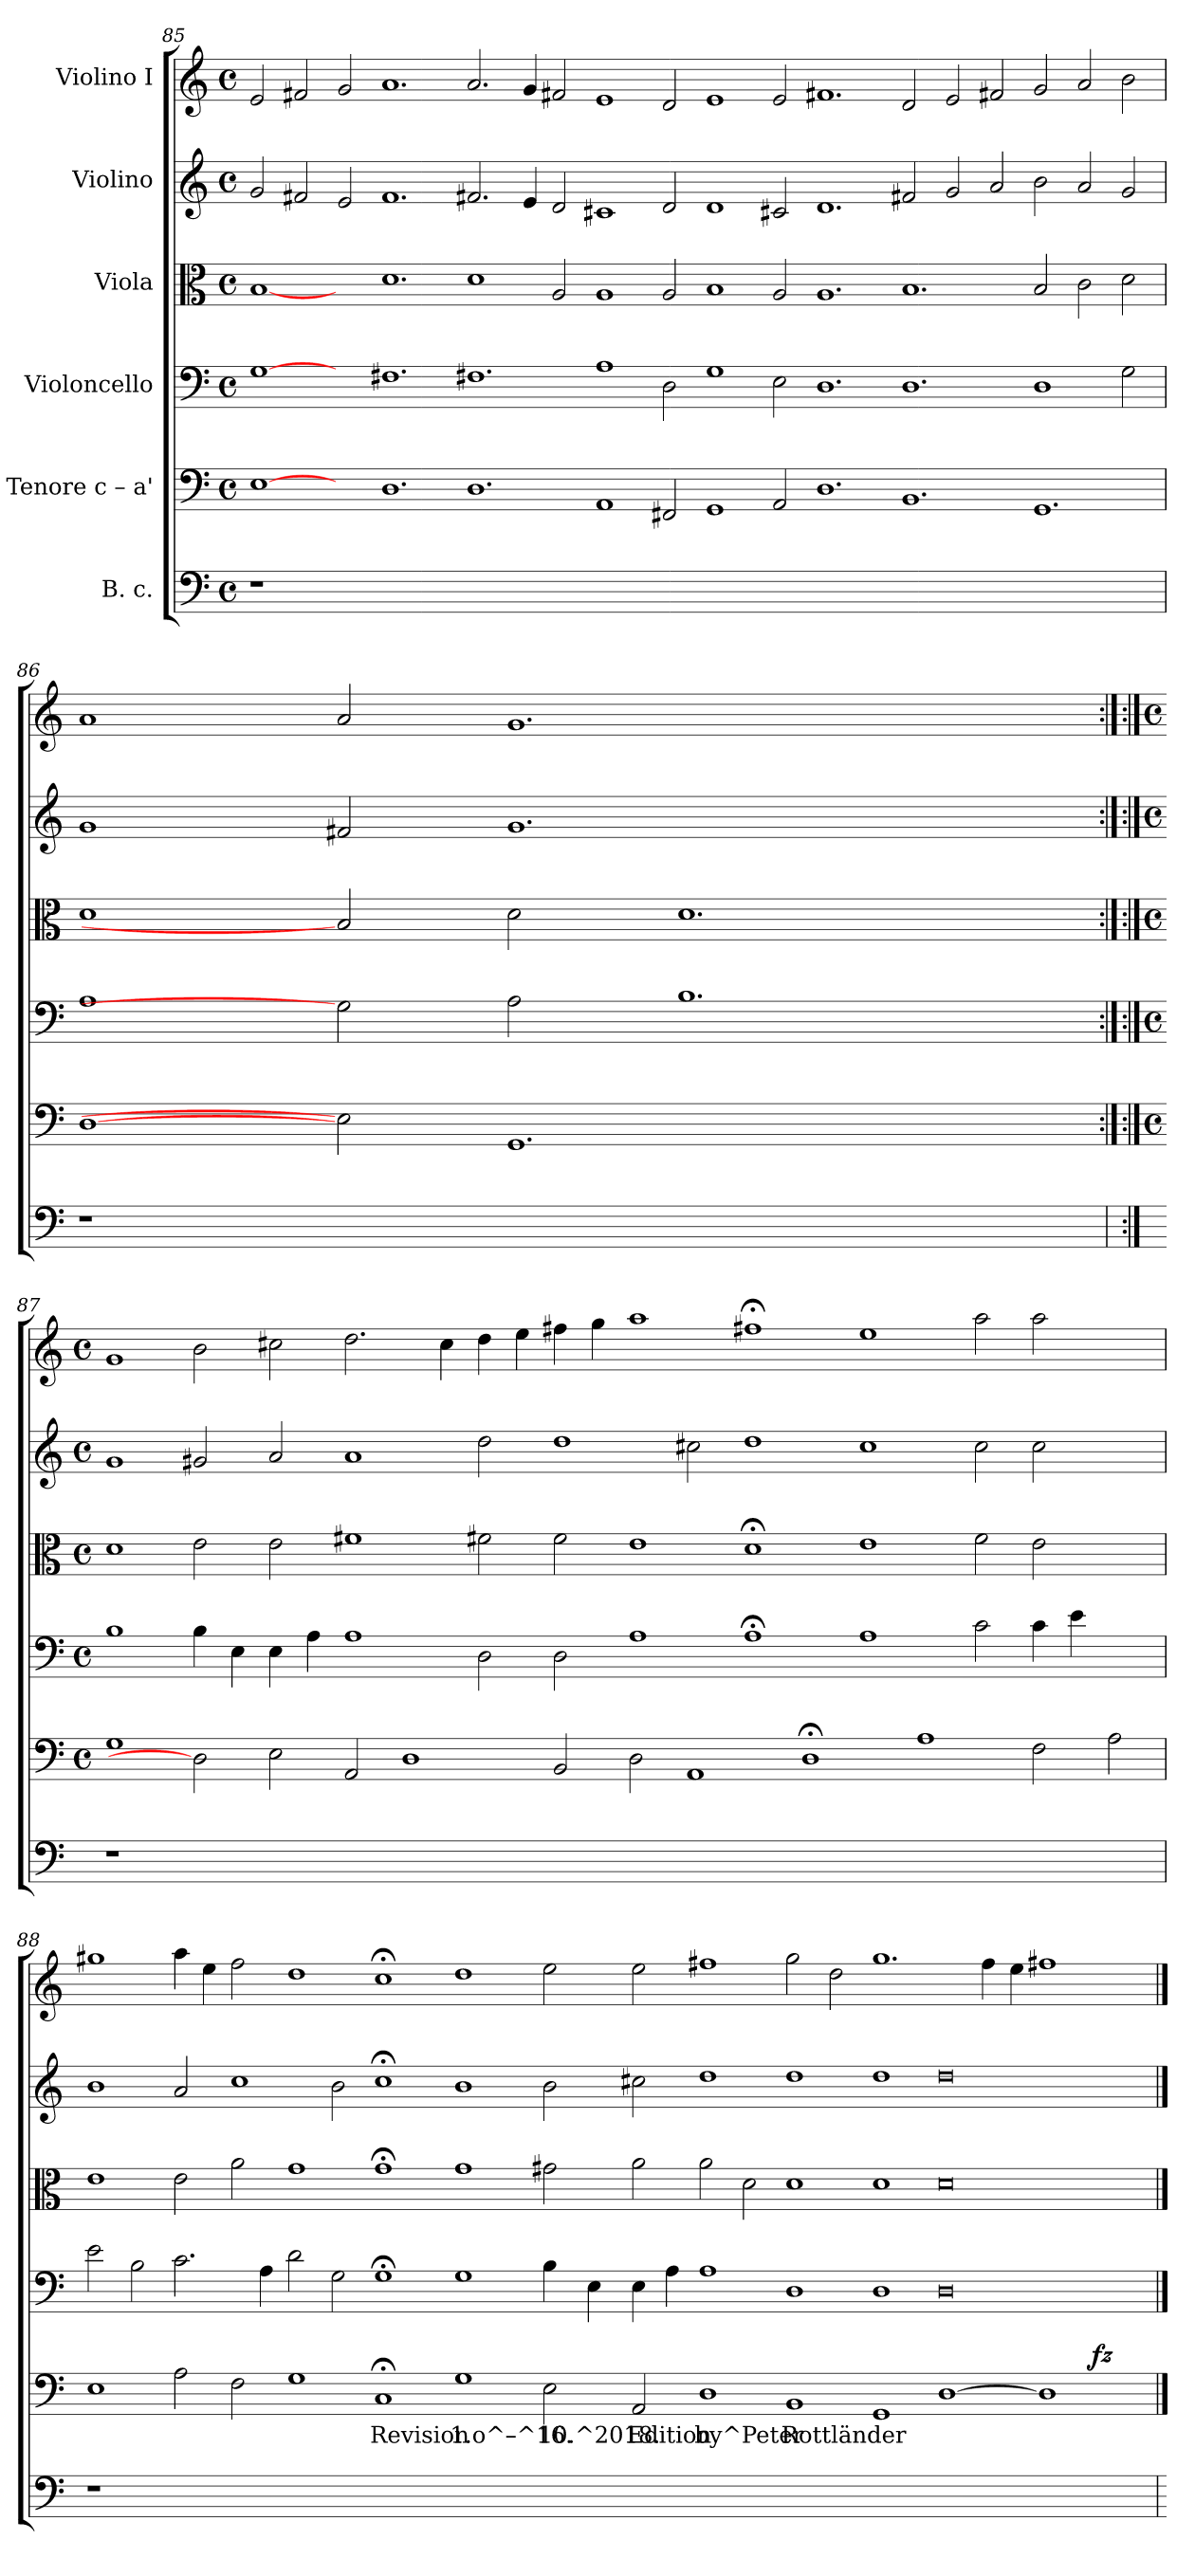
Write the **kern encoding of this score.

**kern	**kern	**text	**dynam	**kern	**kern	**kern	**kern
*part6	*part5	*part5	*part5	*part4	*part3	*part2	*part1
*staff6	*staff5	*staff5	*staff5	*staff4	*staff3	*staff2	*staff1
*I"B. c.	*I"Tenore  c – a'	*	*	*I"Violoncello	*I"Viola	*I"Violino	*I"Violino I
!!LO:PB:g=z
*clefF4	*clefF4	*	*	*clefF4	*clefC3	*clefG2	*clefG2
*k[]	*k[]	*	*	*k[]	*k[]	*k[]	*k[]
*C:	*C:	*	*	*C:	*C:	*C:	*C:
*M4/4	*M4/4	*	*	*M4/4	*M4/4	*M4/4	*M4/4
*met(c)	*met(c)	*	*	*met(c)	*met(c)	*met(c)	*met(c)
=85	=85	=85	=85	=85	=85	=85	=85
!	!	!LO:LY:b:cj	!	!	!	!	!
1r	[1E	.	.	[1G	[1B	2g/	2e/
.	.	.	.	.	.	2f#X/	2f#/
000ryy	2ryy	.	.	2ryy	2ryy	2e/	2g/
!	!	!LO:LY:b:cj	!	!	!	!	!
.	1.D	.	.	1.F#X	1.d	1.f#	1.a
!	!	!LO:LY:b:cj	!	!	!	!	!
.	1.D	.	.	1.F#X	1d	2.f#X/	2.a/
.	.	.	.	.	.	4e/	4g/
.	.	.	.	.	2A/	2d/	2f#X/
!	!	!LO:LY:b:cj	!	!	!	!	!
.	1AA	.	.	1A	1A	1c#X	1e
!	!	!LO:LY:b:cj	!	!	!	!	!
.	2FF#X/	.	.	2D\	2A/	2d/	2d/
!	!	!LO:LY:b:cj	!	!	!	!	!
.	1GG	.	.	1G	1B	1d	1e
!	!	!LO:LY:b:cj	!	!	!	!	!
.	2AA/	.	.	2E\	2A/	2c#X/	2e/
!	!	!LO:LY:b:cj	!	!	!	!	!
.	1.D	.	.	1.D	1.A	1.d	1.f#X
!	!	!LO:LY:b:cj	!	!	!	!	!
0.ryy	1.BB	.	.	1.D	1.B	2f#X/	2d/
.	.	.	.	.	.	2g/	2e/
.	.	.	.	.	.	2a/	2f#X/
!	!	!LO:LY:b:cj	!	!	!	!	!
.	1.GG	.	.	1D	2B/	2b\	2g/
.	.	.	.	.	2c\	2a/	2a/
.	.	.	.	2G\	2d\	2g/	2b\
!!LO:LB:g=z
=86	=86	=86	=86	=86	=86	=86	=86
!	!	!LO:LY:b:cj	!	!	!	!	!
1r	[1D	.	.	1A	1d	1g	1a
0ryy	2E]	.	.	2G]	2B]	2f#X/	2a/
!	!	!LO:LY:b:cj	!	!	!	!	!
.	1.GG	.	.	2A\	2d\	1.g	1.g
.	.	.	.	1.B	1.d	.	.
2ryy	2ryy	.	.	.	.	2ryy	2ryy
=87	=87:|!	=87:|!	=87:|!	=87:|!	=87:|!	=87:|!	=87:|!
*	*M4/4	*	*	*M4/4	*M4/4	*M4/4	*M4/4
*	*met(c)	*	*	*met(c)	*met(c)	*met(c)	*met(c)
!	!	!LO:LY:b:cj	!	!	!	!	!
1r	1G	.	.	1B	1d	1g	1g
2%15ryy	2D]	.	.	4B\	2e\	2g#X/	2b\
.	.	.	.	4E\	.	.	.
!	!	!LO:LY:b:cj	!	!	!	!	!
.	2E\	.	.	4E\	2e\	2a/	2cc#X\
.	.	.	.	4A\	.	.	.
!	!	!LO:LY:b:cj	!	!	!	!	!
.	2AA/	.	.	1A	1f#X	1a	2.dd\
!	!	!LO:LY:b:cj	!	!	!	!	!
.	1D	.	.	.	.	.	.
.	.	.	.	.	.	.	4cc#\
.	.	.	.	2D\	2f#X\	2dd\	4dd\
.	.	.	.	.	.	.	4ee\
!	!	!LO:LY:b:cj	!	!	!	!	!
.	2BB/	.	.	2D\	2f#\	1dd	4ff#X\
.	.	.	.	.	.	.	4gg\
!	!	!LO:LY:b:cj	!	!	!	!	!
.	2D\	.	.	1A	1e	.	1aa
!	!	!LO:LY:b:cj	!	!	!	!	!
.	1AA	.	.	.	.	2cc#X\	.
.	.	.	.	1A;<	1d;<	1dd	1ff#X;<
!	!	!LO:LY:b:cj	!	!	!	!	!
.	1D;<	.	.	.	.	.	.
.	.	.	.	1A	1e	1cc#	1ee
!	!	!LO:LY:b:cj	!	!	!	!	!
.	1A	.	.	.	.	.	.
.	.	.	.	2c\	2f#\	2cc#\	2aa\
!	!	!LO:LY:b:cj	!	!	!	!	!
.	2F\	.	.	4c\	2e\	2cc#\	2aa\
.	.	.	.	4e\	.	.	.
!	!	!LO:LY:b:cj	!	!	!	!	!
.	2A\	.	.	2ryy	2ryy	2ryy	2ryy
!!LO:LB:g=z
=88	=88	=88	=88	=88	=88	=88	=88
!	!	!LO:LY:b:cj	!	!	!	!	!
*	*^	*	*	*	*	*	*
1r	1E	1ryy	.	.	2e\	1e	1b	1gg#X
.	.	.	.	.	2B\	.	.	.
!	!	!	!LO:LY:b:cj	!	!	!	!	!
000ryy	2A\	1ryy	.	.	2.c\	2e\	2a/	4aa\
.	.	.	.	.	.	.	.	4ee\
!	!	!	!LO:LY:b:cj	!	!	!	!	!
.	2F\	.	.	.	.	2a\	1cc	2ff\
.	.	.	.	.	4A\	.	.	.
!	!	!	!LO:LY:b:cj	!	!	!	!	!
.	1G	1ryy	.	.	2d\	1g	.	1dd
.	.	.	.	.	2G\	.	2b\	.
!	!	!	!LO:LY:b:cj	!	!	!	!	!
.	1C;<	1ryy	Revision	.	1G;<	1g;<	1cc;<	1cc;<
!	!	!	!LO:LY:b:cj	!	!	!	!	!
.	1G	1ryy	1.o^–^16.	.	1G	1g	1b	1dd
!	!	!	!LO:LY:b:cj	!	!	!	!	!
.	2E\	1ryy	10.^2018.	.	4B\	2g#X\	2b\	2ee\
.	.	.	.	.	4E\	.	.	.
!	!	!	!LO:LY:b:cj	!	!	!	!	!
.	2AA/	.	Edition	.	4E\	2a\	2cc#X\	2ee\
.	.	.	.	.	4A\	.	.	.
!	!	!	!LO:LY:b:cj	!	!	!	!	!
.	1D	1ryy	by^Peter	.	1A	2a\	1dd	1ff#X
.	.	.	.	.	.	2d\	.	.
!	!	!	!LO:LY:b:cj	!	!	!	!	!
.	1BB	1ryy	Rottländer	.	1D	1d	1dd	2gg#\
.	.	.	.	.	.	.	.	2dd\
!	!	!	!LO:LY:b:cj	!	!	!	!	!
.	1GG	1ryy	.	.	1D	1d	1dd	1.gg#
!	!	!	!LO:LY:b:cj	!	!	!	!	!
0ryy	[>1D	1ryy	.	.	0D	0d	0dd	.
.	.	.	.	.	.	.	.	4ff#\
.	.	.	.	.	.	.	.	4ee\
!	!	!	!LO:LY:b:cj	!	!	!	!	!
.	1D]	2ryy	.	.	.	.	.	1ff#X
.	.	32.ryy	.	.	.	.	.	.
!	!	!	!	!LO:DY:b	!	!	!	!
.	.	4ryy	.	fz	.	.	.	.
.	.	8ryy	.	.	.	.	.	.
.	.	16ryy	.	.	.	.	.	.
.	.	64ryy	.	.	.	.	.	.
*	*v	*v	*	*	*	*	*	*
=	==	==	==	==	==	==	==
*-	*-	*-	*-	*-	*-	*-	*-
